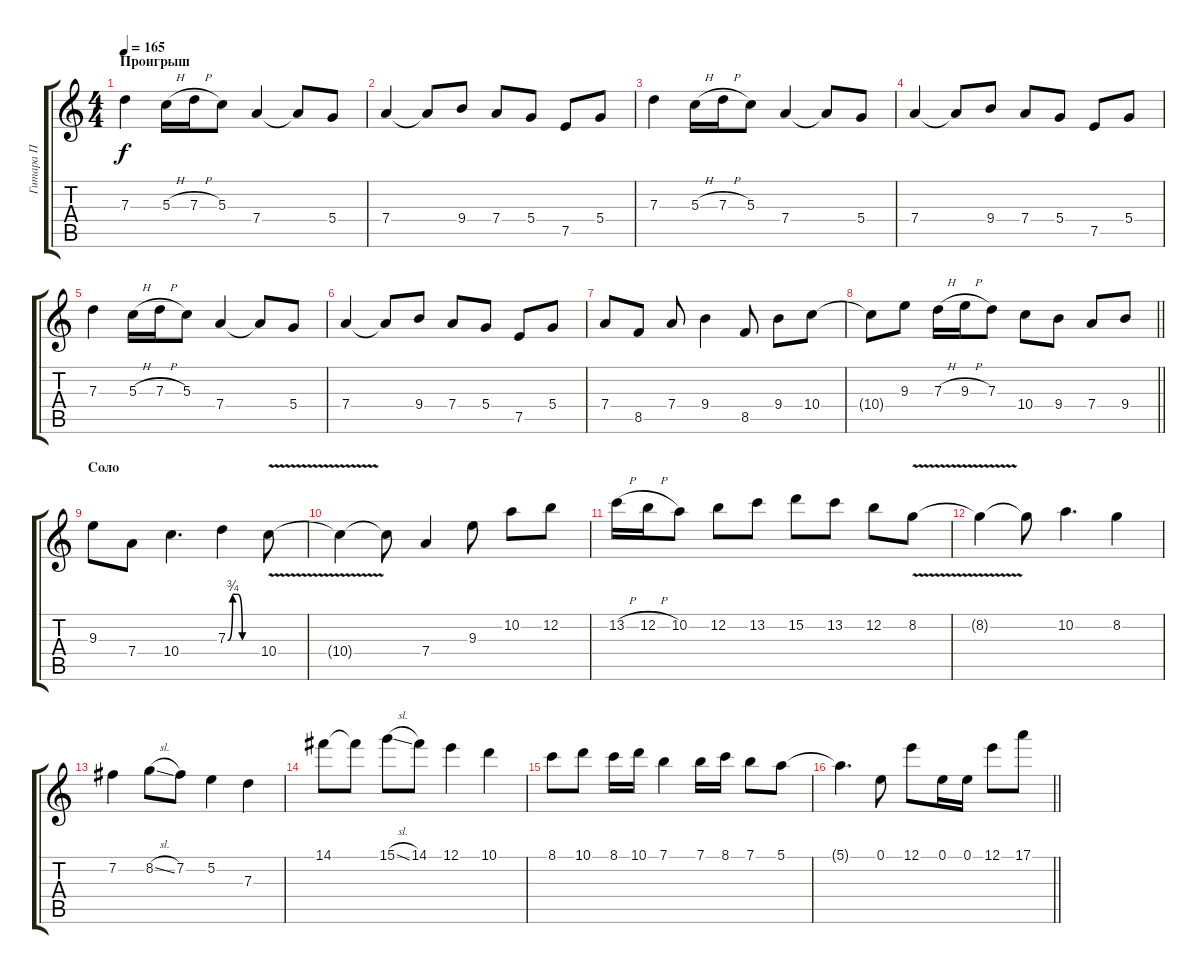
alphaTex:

\track ("Гитара П" "Гитара П") {instrument overdrivenguitar}
\staff {score tabs}
\tuning (E4 B3 G3 D3 A2 E2) {hide}
\ts (4 4)
\section ("" "Проигрыш")
\tempo 165
\clef g2
\ks c
7.3.4{dy f} 5.3{h}.16 7.3{h}.16 5.3.8 7.4.4 7.4{t}.8 5.4.8 |
7.4.4 7.4{t}.8 9.4.8 7.4.8 5.4.8 7.5.8 5.4.8 |
7.3.4 5.3{h}.16 7.3{h}.16 5.3.8 7.4.4 7.4{t}.8 5.4.8 |
7.4.4 7.4{t}.8 9.4.8 7.4.8 5.4.8 7.5.8 5.4.8 |
7.3.4 5.3{h}.16 7.3{h}.16 5.3.8 7.4.4 7.4{t}.8 5.4.8 |
7.4.4 7.4{t}.8 9.4.8 7.4.8 5.4.8 7.5.8 5.4.8 |
7.4.8 8.5.8 7.4.8 9.4.4 8.5.8 9.4.8 10.4.8 |
\barLineRight lightlight
10.4{t}.8 9.3.8 7.3{h}.16 9.3{h}.16 7.3.8 10.4.8 9.4.8 7.4.8 9.4.8 |
\section ("" "Соло")
9.3.8 7.4.8 10.4.4{d} 7.3{be (custom 0 0 10 3 20 3 30 0 60 0)}.4 10.4{v}.8 |
10.4{t}.4 10.4{t}.8 7.4.4 9.3.8 10.2.8 12.2.8 |
13.2{h}.16 12.2{h}.16 10.2.8 12.2.8 13.2.8 15.2.8 13.2.8 12.2.8 8.2{v}.8 |
8.2{t}.4 8.2{t}.8 10.2.4{d} 8.2.4 |
7.2.4 8.2{sl}.8 7.2.8 5.2.4 7.3.4 |
14.1.8 14.1{t}.8 15.1{sl}.8 14.1.8 12.1.4 10.1.4 |
8.1.8 10.1.8 8.1.16 10.1.16 7.1.4 7.1.16 8.1.16 7.1.8 5.1.8 |
\barLineRight lightlight
5.1{t}.4{d} 0.1.8 12.1.8 0.1.16 0.1.16 12.1.8 17.1.8
